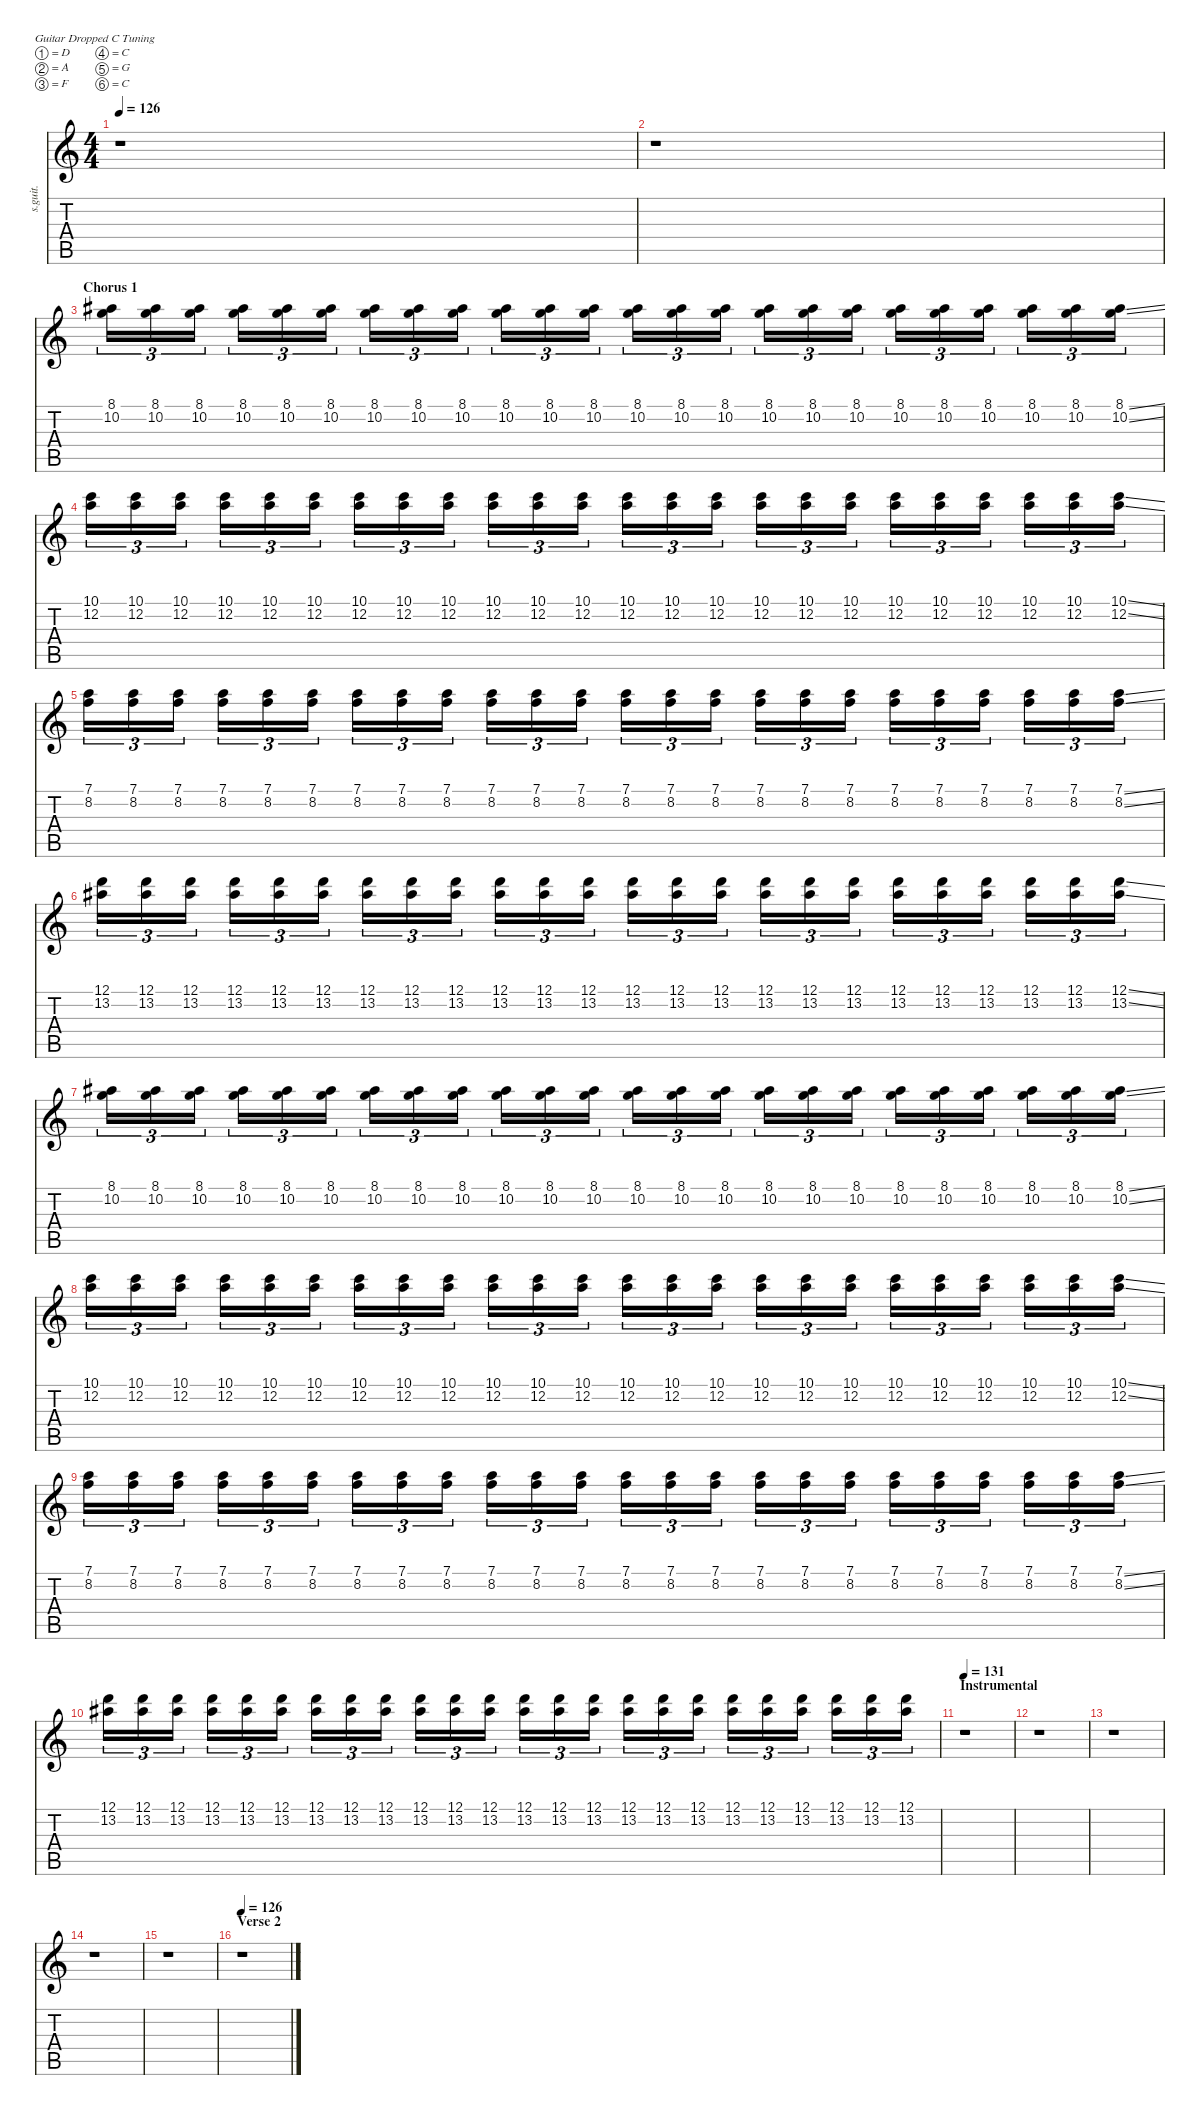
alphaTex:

\defaultSystemsLayout 4
\hideDynamics
\bracketExtendMode nobrackets
\track ("Daron Malakian | Lead 2" "s.guit.") {instrument overdrivenguitar}
\staff {score tabs}
\tuning (D4 A3 F3 C3 G2 C2)
\ts (4 4)
\tempo 126
\clef g2
\ks c
r.1{dy f} |
r.1 |
\section ("" "Chorus 1")
(8.1{acc #} 10.2).16{tu (3 2) lyrics (0 "") lyrics (1 "") lyrics (2 "") lyrics (3 "") lyrics (4 "")} (8.1{acc #} 10.2).16{tu (3 2) lyrics (0 "") lyrics (1 "") lyrics (2 "") lyrics (3 "") lyrics (4 "")} (8.1{acc #} 10.2).16{tu (3 2) lyrics (0 "") lyrics (1 "") lyrics (2 "") lyrics (3 "") lyrics (4 "")} (8.1{acc #} 10.2).16{tu (3 2) lyrics (0 "") lyrics (1 "") lyrics (2 "") lyrics (3 "") lyrics (4 "")} (8.1{acc #} 10.2).16{tu (3 2) lyrics (0 "") lyrics (1 "") lyrics (2 "") lyrics (3 "") lyrics (4 "")} (8.1{acc #} 10.2).16{tu (3 2) lyrics (0 "") lyrics (1 "") lyrics (2 "") lyrics (3 "") lyrics (4 "")} (8.1{acc #} 10.2).16{tu (3 2) lyrics (0 "") lyrics (1 "") lyrics (2 "") lyrics (3 "") lyrics (4 "")} (8.1{acc #} 10.2).16{tu (3 2) lyrics (0 "") lyrics (1 "") lyrics (2 "") lyrics (3 "") lyrics (4 "")} (8.1{acc #} 10.2).16{tu (3 2) lyrics (0 "") lyrics (1 "") lyrics (2 "") lyrics (3 "") lyrics (4 "")} (8.1{acc #} 10.2).16{tu (3 2) lyrics (0 "") lyrics (1 "") lyrics (2 "") lyrics (3 "") lyrics (4 "")} (8.1{acc #} 10.2).16{tu (3 2) lyrics (0 "") lyrics (1 "") lyrics (2 "") lyrics (3 "") lyrics (4 "")} (8.1{acc #} 10.2).16{tu (3 2) lyrics (0 "") lyrics (1 "") lyrics (2 "") lyrics (3 "") lyrics (4 "")} (8.1{acc #} 10.2).16{tu (3 2) lyrics (0 "") lyrics (1 "") lyrics (2 "") lyrics (3 "") lyrics (4 "")} (8.1{acc #} 10.2).16{tu (3 2) lyrics (0 "") lyrics (1 "") lyrics (2 "") lyrics (3 "") lyrics (4 "")} (8.1{acc #} 10.2).16{tu (3 2) lyrics (0 "") lyrics (1 "") lyrics (2 "") lyrics (3 "") lyrics (4 "")} (8.1{acc #} 10.2).16{tu (3 2) lyrics (0 "") lyrics (1 "") lyrics (2 "") lyrics (3 "") lyrics (4 "")} (8.1{acc #} 10.2).16{tu (3 2) lyrics (0 "") lyrics (1 "") lyrics (2 "") lyrics (3 "") lyrics (4 "")} (8.1{acc #} 10.2).16{tu (3 2) lyrics (0 "") lyrics (1 "") lyrics (2 "") lyrics (3 "") lyrics (4 "")} (8.1{acc #} 10.2).16{tu (3 2) lyrics (0 "") lyrics (1 "") lyrics (2 "") lyrics (3 "") lyrics (4 "")} (8.1{acc #} 10.2).16{tu (3 2) lyrics (0 "") lyrics (1 "") lyrics (2 "") lyrics (3 "") lyrics (4 "")} (8.1{acc #} 10.2).16{tu (3 2) lyrics (0 "") lyrics (1 "") lyrics (2 "") lyrics (3 "") lyrics (4 "")} (8.1{acc #} 10.2).16{tu (3 2) lyrics (0 "") lyrics (1 "") lyrics (2 "") lyrics (3 "") lyrics (4 "")} (8.1{acc #} 10.2).16{tu (3 2) lyrics (0 "") lyrics (1 "") lyrics (2 "") lyrics (3 "") lyrics (4 "")} (8.1{ss acc #} 10.2{ss}).16{tu (3 2) lyrics (0 "") lyrics (1 "") lyrics (2 "") lyrics (3 "") lyrics (4 "")} |
(10.1 12.2).16{tu (3 2) lyrics (0 "") lyrics (1 "") lyrics (2 "") lyrics (3 "") lyrics (4 "")} (10.1 12.2).16{tu (3 2) lyrics (0 "") lyrics (1 "") lyrics (2 "") lyrics (3 "") lyrics (4 "")} (10.1 12.2).16{tu (3 2) lyrics (0 "") lyrics (1 "") lyrics (2 "") lyrics (3 "") lyrics (4 "")} (10.1 12.2).16{tu (3 2) lyrics (0 "") lyrics (1 "") lyrics (2 "") lyrics (3 "") lyrics (4 "")} (10.1 12.2).16{tu (3 2) lyrics (0 "") lyrics (1 "") lyrics (2 "") lyrics (3 "") lyrics (4 "")} (10.1 12.2).16{tu (3 2) lyrics (0 "") lyrics (1 "") lyrics (2 "") lyrics (3 "") lyrics (4 "")} (10.1 12.2).16{tu (3 2) lyrics (0 "") lyrics (1 "") lyrics (2 "") lyrics (3 "") lyrics (4 "")} (10.1 12.2).16{tu (3 2) lyrics (0 "") lyrics (1 "") lyrics (2 "") lyrics (3 "") lyrics (4 "")} (10.1 12.2).16{tu (3 2) lyrics (0 "") lyrics (1 "") lyrics (2 "") lyrics (3 "") lyrics (4 "")} (10.1 12.2).16{tu (3 2) lyrics (0 "") lyrics (1 "") lyrics (2 "") lyrics (3 "") lyrics (4 "")} (10.1 12.2).16{tu (3 2) lyrics (0 "") lyrics (1 "") lyrics (2 "") lyrics (3 "") lyrics (4 "")} (10.1 12.2).16{tu (3 2) lyrics (0 "") lyrics (1 "") lyrics (2 "") lyrics (3 "") lyrics (4 "")} (10.1 12.2).16{tu (3 2) lyrics (0 "") lyrics (1 "") lyrics (2 "") lyrics (3 "") lyrics (4 "")} (10.1 12.2).16{tu (3 2) lyrics (0 "") lyrics (1 "") lyrics (2 "") lyrics (3 "") lyrics (4 "")} (10.1 12.2).16{tu (3 2) lyrics (0 "") lyrics (1 "") lyrics (2 "") lyrics (3 "") lyrics (4 "")} (10.1 12.2).16{tu (3 2) lyrics (0 "") lyrics (1 "") lyrics (2 "") lyrics (3 "") lyrics (4 "")} (10.1 12.2).16{tu (3 2) lyrics (0 "") lyrics (1 "") lyrics (2 "") lyrics (3 "") lyrics (4 "")} (10.1 12.2).16{tu (3 2) lyrics (0 "") lyrics (1 "") lyrics (2 "") lyrics (3 "") lyrics (4 "")} (10.1 12.2).16{tu (3 2) lyrics (0 "") lyrics (1 "") lyrics (2 "") lyrics (3 "") lyrics (4 "")} (10.1 12.2).16{tu (3 2) lyrics (0 "") lyrics (1 "") lyrics (2 "") lyrics (3 "") lyrics (4 "")} (10.1 12.2).16{tu (3 2) lyrics (0 "") lyrics (1 "") lyrics (2 "") lyrics (3 "") lyrics (4 "")} (10.1 12.2).16{tu (3 2) lyrics (0 "") lyrics (1 "") lyrics (2 "") lyrics (3 "") lyrics (4 "")} (10.1 12.2).16{tu (3 2) lyrics (0 "") lyrics (1 "") lyrics (2 "") lyrics (3 "") lyrics (4 "")} (10.1{ss} 12.2{ss}).16{tu (3 2) lyrics (0 "") lyrics (1 "") lyrics (2 "") lyrics (3 "") lyrics (4 "")} |
(7.1 8.2).16{tu (3 2) lyrics (0 "") lyrics (1 "") lyrics (2 "") lyrics (3 "") lyrics (4 "")} (7.1 8.2).16{tu (3 2) lyrics (0 "") lyrics (1 "") lyrics (2 "") lyrics (3 "") lyrics (4 "")} (7.1 8.2).16{tu (3 2) lyrics (0 "") lyrics (1 "") lyrics (2 "") lyrics (3 "") lyrics (4 "")} (7.1 8.2).16{tu (3 2) lyrics (0 "") lyrics (1 "") lyrics (2 "") lyrics (3 "") lyrics (4 "")} (7.1 8.2).16{tu (3 2) lyrics (0 "") lyrics (1 "") lyrics (2 "") lyrics (3 "") lyrics (4 "")} (7.1 8.2).16{tu (3 2) lyrics (0 "") lyrics (1 "") lyrics (2 "") lyrics (3 "") lyrics (4 "")} (7.1 8.2).16{tu (3 2) lyrics (0 "") lyrics (1 "") lyrics (2 "") lyrics (3 "") lyrics (4 "")} (7.1 8.2).16{tu (3 2) lyrics (0 "") lyrics (1 "") lyrics (2 "") lyrics (3 "") lyrics (4 "")} (7.1 8.2).16{tu (3 2) lyrics (0 "") lyrics (1 "") lyrics (2 "") lyrics (3 "") lyrics (4 "")} (7.1 8.2).16{tu (3 2) lyrics (0 "") lyrics (1 "") lyrics (2 "") lyrics (3 "") lyrics (4 "")} (7.1 8.2).16{tu (3 2) lyrics (0 "") lyrics (1 "") lyrics (2 "") lyrics (3 "") lyrics (4 "")} (7.1 8.2).16{tu (3 2) lyrics (0 "") lyrics (1 "") lyrics (2 "") lyrics (3 "") lyrics (4 "")} (7.1 8.2).16{tu (3 2) lyrics (0 "") lyrics (1 "") lyrics (2 "") lyrics (3 "") lyrics (4 "")} (7.1 8.2).16{tu (3 2) lyrics (0 "") lyrics (1 "") lyrics (2 "") lyrics (3 "") lyrics (4 "")} (7.1 8.2).16{tu (3 2) lyrics (0 "") lyrics (1 "") lyrics (2 "") lyrics (3 "") lyrics (4 "")} (7.1 8.2).16{tu (3 2) lyrics (0 "") lyrics (1 "") lyrics (2 "") lyrics (3 "") lyrics (4 "")} (7.1 8.2).16{tu (3 2) lyrics (0 "") lyrics (1 "") lyrics (2 "") lyrics (3 "") lyrics (4 "")} (7.1 8.2).16{tu (3 2) lyrics (0 "") lyrics (1 "") lyrics (2 "") lyrics (3 "") lyrics (4 "")} (7.1 8.2).16{tu (3 2) lyrics (0 "") lyrics (1 "") lyrics (2 "") lyrics (3 "") lyrics (4 "")} (7.1 8.2).16{tu (3 2) lyrics (0 "") lyrics (1 "") lyrics (2 "") lyrics (3 "") lyrics (4 "")} (7.1 8.2).16{tu (3 2) lyrics (0 "") lyrics (1 "") lyrics (2 "") lyrics (3 "") lyrics (4 "")} (7.1 8.2).16{tu (3 2) lyrics (0 "") lyrics (1 "") lyrics (2 "") lyrics (3 "") lyrics (4 "")} (7.1 8.2).16{tu (3 2) lyrics (0 "") lyrics (1 "") lyrics (2 "") lyrics (3 "") lyrics (4 "")} (7.1{ss} 8.2{ss}).16{tu (3 2) lyrics (0 "") lyrics (1 "") lyrics (2 "") lyrics (3 "") lyrics (4 "")} |
(12.1 13.2{acc #}).16{tu (3 2) lyrics (0 "") lyrics (1 "") lyrics (2 "") lyrics (3 "") lyrics (4 "")} (12.1 13.2{acc #}).16{tu (3 2) lyrics (0 "") lyrics (1 "") lyrics (2 "") lyrics (3 "") lyrics (4 "")} (12.1 13.2{acc #}).16{tu (3 2) lyrics (0 "") lyrics (1 "") lyrics (2 "") lyrics (3 "") lyrics (4 "")} (12.1 13.2{acc #}).16{tu (3 2) lyrics (0 "") lyrics (1 "") lyrics (2 "") lyrics (3 "") lyrics (4 "")} (12.1 13.2{acc #}).16{tu (3 2) lyrics (0 "") lyrics (1 "") lyrics (2 "") lyrics (3 "") lyrics (4 "")} (12.1 13.2{acc #}).16{tu (3 2) lyrics (0 "") lyrics (1 "") lyrics (2 "") lyrics (3 "") lyrics (4 "")} (12.1 13.2{acc #}).16{tu (3 2) lyrics (0 "") lyrics (1 "") lyrics (2 "") lyrics (3 "") lyrics (4 "")} (12.1 13.2{acc #}).16{tu (3 2) lyrics (0 "") lyrics (1 "") lyrics (2 "") lyrics (3 "") lyrics (4 "")} (12.1 13.2{acc #}).16{tu (3 2) lyrics (0 "") lyrics (1 "") lyrics (2 "") lyrics (3 "") lyrics (4 "")} (12.1 13.2{acc #}).16{tu (3 2) lyrics (0 "") lyrics (1 "") lyrics (2 "") lyrics (3 "") lyrics (4 "")} (12.1 13.2{acc #}).16{tu (3 2) lyrics (0 "") lyrics (1 "") lyrics (2 "") lyrics (3 "") lyrics (4 "")} (12.1 13.2{acc #}).16{tu (3 2) lyrics (0 "") lyrics (1 "") lyrics (2 "") lyrics (3 "") lyrics (4 "")} (12.1 13.2{acc #}).16{tu (3 2) lyrics (0 "") lyrics (1 "") lyrics (2 "") lyrics (3 "") lyrics (4 "")} (12.1 13.2{acc #}).16{tu (3 2) lyrics (0 "") lyrics (1 "") lyrics (2 "") lyrics (3 "") lyrics (4 "")} (12.1 13.2{acc #}).16{tu (3 2) lyrics (0 "") lyrics (1 "") lyrics (2 "") lyrics (3 "") lyrics (4 "")} (12.1 13.2{acc #}).16{tu (3 2) lyrics (0 "") lyrics (1 "") lyrics (2 "") lyrics (3 "") lyrics (4 "")} (12.1 13.2{acc #}).16{tu (3 2) lyrics (0 "") lyrics (1 "") lyrics (2 "") lyrics (3 "") lyrics (4 "")} (12.1 13.2{acc #}).16{tu (3 2) lyrics (0 "") lyrics (1 "") lyrics (2 "") lyrics (3 "") lyrics (4 "")} (12.1 13.2{acc #}).16{tu (3 2) lyrics (0 "") lyrics (1 "") lyrics (2 "") lyrics (3 "") lyrics (4 "")} (12.1 13.2{acc #}).16{tu (3 2) lyrics (0 "") lyrics (1 "") lyrics (2 "") lyrics (3 "") lyrics (4 "")} (12.1 13.2{acc #}).16{tu (3 2) lyrics (0 "") lyrics (1 "") lyrics (2 "") lyrics (3 "") lyrics (4 "")} (12.1 13.2{acc #}).16{tu (3 2) lyrics (0 "") lyrics (1 "") lyrics (2 "") lyrics (3 "") lyrics (4 "")} (12.1 13.2{acc #}).16{tu (3 2) lyrics (0 "") lyrics (1 "") lyrics (2 "") lyrics (3 "") lyrics (4 "")} (12.1{ss} 13.2{ss acc #}).16{tu (3 2) lyrics (0 "") lyrics (1 "") lyrics (2 "") lyrics (3 "") lyrics (4 "")} |
(8.1{acc #} 10.2).16{tu (3 2) lyrics (0 "") lyrics (1 "") lyrics (2 "") lyrics (3 "") lyrics (4 "")} (8.1{acc #} 10.2).16{tu (3 2) lyrics (0 "") lyrics (1 "") lyrics (2 "") lyrics (3 "") lyrics (4 "")} (8.1{acc #} 10.2).16{tu (3 2) lyrics (0 "") lyrics (1 "") lyrics (2 "") lyrics (3 "") lyrics (4 "")} (8.1{acc #} 10.2).16{tu (3 2) lyrics (0 "") lyrics (1 "") lyrics (2 "") lyrics (3 "") lyrics (4 "")} (8.1{acc #} 10.2).16{tu (3 2) lyrics (0 "") lyrics (1 "") lyrics (2 "") lyrics (3 "") lyrics (4 "")} (8.1{acc #} 10.2).16{tu (3 2) lyrics (0 "") lyrics (1 "") lyrics (2 "") lyrics (3 "") lyrics (4 "")} (8.1{acc #} 10.2).16{tu (3 2) lyrics (0 "") lyrics (1 "") lyrics (2 "") lyrics (3 "") lyrics (4 "")} (8.1{acc #} 10.2).16{tu (3 2) lyrics (0 "") lyrics (1 "") lyrics (2 "") lyrics (3 "") lyrics (4 "")} (8.1{acc #} 10.2).16{tu (3 2) lyrics (0 "") lyrics (1 "") lyrics (2 "") lyrics (3 "") lyrics (4 "")} (8.1{acc #} 10.2).16{tu (3 2) lyrics (0 "") lyrics (1 "") lyrics (2 "") lyrics (3 "") lyrics (4 "")} (8.1{acc #} 10.2).16{tu (3 2) lyrics (0 "") lyrics (1 "") lyrics (2 "") lyrics (3 "") lyrics (4 "")} (8.1{acc #} 10.2).16{tu (3 2) lyrics (0 "") lyrics (1 "") lyrics (2 "") lyrics (3 "") lyrics (4 "")} (8.1{acc #} 10.2).16{tu (3 2) lyrics (0 "") lyrics (1 "") lyrics (2 "") lyrics (3 "") lyrics (4 "")} (8.1{acc #} 10.2).16{tu (3 2) lyrics (0 "") lyrics (1 "") lyrics (2 "") lyrics (3 "") lyrics (4 "")} (8.1{acc #} 10.2).16{tu (3 2) lyrics (0 "") lyrics (1 "") lyrics (2 "") lyrics (3 "") lyrics (4 "")} (8.1{acc #} 10.2).16{tu (3 2) lyrics (0 "") lyrics (1 "") lyrics (2 "") lyrics (3 "") lyrics (4 "")} (8.1{acc #} 10.2).16{tu (3 2) lyrics (0 "") lyrics (1 "") lyrics (2 "") lyrics (3 "") lyrics (4 "")} (8.1{acc #} 10.2).16{tu (3 2) lyrics (0 "") lyrics (1 "") lyrics (2 "") lyrics (3 "") lyrics (4 "")} (8.1{acc #} 10.2).16{tu (3 2) lyrics (0 "") lyrics (1 "") lyrics (2 "") lyrics (3 "") lyrics (4 "")} (8.1{acc #} 10.2).16{tu (3 2) lyrics (0 "") lyrics (1 "") lyrics (2 "") lyrics (3 "") lyrics (4 "")} (8.1{acc #} 10.2).16{tu (3 2) lyrics (0 "") lyrics (1 "") lyrics (2 "") lyrics (3 "") lyrics (4 "")} (8.1{acc #} 10.2).16{tu (3 2) lyrics (0 "") lyrics (1 "") lyrics (2 "") lyrics (3 "") lyrics (4 "")} (8.1{acc #} 10.2).16{tu (3 2) lyrics (0 "") lyrics (1 "") lyrics (2 "") lyrics (3 "") lyrics (4 "")} (8.1{ss acc #} 10.2{ss}).16{tu (3 2) lyrics (0 "") lyrics (1 "") lyrics (2 "") lyrics (3 "") lyrics (4 "")} |
(10.1 12.2).16{tu (3 2) lyrics (0 "") lyrics (1 "") lyrics (2 "") lyrics (3 "") lyrics (4 "")} (10.1 12.2).16{tu (3 2) lyrics (0 "") lyrics (1 "") lyrics (2 "") lyrics (3 "") lyrics (4 "")} (10.1 12.2).16{tu (3 2) lyrics (0 "") lyrics (1 "") lyrics (2 "") lyrics (3 "") lyrics (4 "")} (10.1 12.2).16{tu (3 2) lyrics (0 "") lyrics (1 "") lyrics (2 "") lyrics (3 "") lyrics (4 "")} (10.1 12.2).16{tu (3 2) lyrics (0 "") lyrics (1 "") lyrics (2 "") lyrics (3 "") lyrics (4 "")} (10.1 12.2).16{tu (3 2) lyrics (0 "") lyrics (1 "") lyrics (2 "") lyrics (3 "") lyrics (4 "")} (10.1 12.2).16{tu (3 2) lyrics (0 "") lyrics (1 "") lyrics (2 "") lyrics (3 "") lyrics (4 "")} (10.1 12.2).16{tu (3 2) lyrics (0 "") lyrics (1 "") lyrics (2 "") lyrics (3 "") lyrics (4 "")} (10.1 12.2).16{tu (3 2) lyrics (0 "") lyrics (1 "") lyrics (2 "") lyrics (3 "") lyrics (4 "")} (10.1 12.2).16{tu (3 2) lyrics (0 "") lyrics (1 "") lyrics (2 "") lyrics (3 "") lyrics (4 "")} (10.1 12.2).16{tu (3 2) lyrics (0 "") lyrics (1 "") lyrics (2 "") lyrics (3 "") lyrics (4 "")} (10.1 12.2).16{tu (3 2) lyrics (0 "") lyrics (1 "") lyrics (2 "") lyrics (3 "") lyrics (4 "")} (10.1 12.2).16{tu (3 2) lyrics (0 "") lyrics (1 "") lyrics (2 "") lyrics (3 "") lyrics (4 "")} (10.1 12.2).16{tu (3 2) lyrics (0 "") lyrics (1 "") lyrics (2 "") lyrics (3 "") lyrics (4 "")} (10.1 12.2).16{tu (3 2) lyrics (0 "") lyrics (1 "") lyrics (2 "") lyrics (3 "") lyrics (4 "")} (10.1 12.2).16{tu (3 2) lyrics (0 "") lyrics (1 "") lyrics (2 "") lyrics (3 "") lyrics (4 "")} (10.1 12.2).16{tu (3 2) lyrics (0 "") lyrics (1 "") lyrics (2 "") lyrics (3 "") lyrics (4 "")} (10.1 12.2).16{tu (3 2) lyrics (0 "") lyrics (1 "") lyrics (2 "") lyrics (3 "") lyrics (4 "")} (10.1 12.2).16{tu (3 2) lyrics (0 "") lyrics (1 "") lyrics (2 "") lyrics (3 "") lyrics (4 "")} (10.1 12.2).16{tu (3 2) lyrics (0 "") lyrics (1 "") lyrics (2 "") lyrics (3 "") lyrics (4 "")} (10.1 12.2).16{tu (3 2) lyrics (0 "") lyrics (1 "") lyrics (2 "") lyrics (3 "") lyrics (4 "")} (10.1 12.2).16{tu (3 2) lyrics (0 "") lyrics (1 "") lyrics (2 "") lyrics (3 "") lyrics (4 "")} (10.1 12.2).16{tu (3 2) lyrics (0 "") lyrics (1 "") lyrics (2 "") lyrics (3 "") lyrics (4 "")} (10.1{ss} 12.2{ss}).16{tu (3 2) lyrics (0 "") lyrics (1 "") lyrics (2 "") lyrics (3 "") lyrics (4 "")} |
(7.1 8.2).16{tu (3 2) lyrics (0 "") lyrics (1 "") lyrics (2 "") lyrics (3 "") lyrics (4 "")} (7.1 8.2).16{tu (3 2) lyrics (0 "") lyrics (1 "") lyrics (2 "") lyrics (3 "") lyrics (4 "")} (7.1 8.2).16{tu (3 2) lyrics (0 "") lyrics (1 "") lyrics (2 "") lyrics (3 "") lyrics (4 "")} (7.1 8.2).16{tu (3 2) lyrics (0 "") lyrics (1 "") lyrics (2 "") lyrics (3 "") lyrics (4 "")} (7.1 8.2).16{tu (3 2) lyrics (0 "") lyrics (1 "") lyrics (2 "") lyrics (3 "") lyrics (4 "")} (7.1 8.2).16{tu (3 2) lyrics (0 "") lyrics (1 "") lyrics (2 "") lyrics (3 "") lyrics (4 "")} (7.1 8.2).16{tu (3 2) lyrics (0 "") lyrics (1 "") lyrics (2 "") lyrics (3 "") lyrics (4 "")} (7.1 8.2).16{tu (3 2) lyrics (0 "") lyrics (1 "") lyrics (2 "") lyrics (3 "") lyrics (4 "")} (7.1 8.2).16{tu (3 2) lyrics (0 "") lyrics (1 "") lyrics (2 "") lyrics (3 "") lyrics (4 "")} (7.1 8.2).16{tu (3 2) lyrics (0 "") lyrics (1 "") lyrics (2 "") lyrics (3 "") lyrics (4 "")} (7.1 8.2).16{tu (3 2) lyrics (0 "") lyrics (1 "") lyrics (2 "") lyrics (3 "") lyrics (4 "")} (7.1 8.2).16{tu (3 2) lyrics (0 "") lyrics (1 "") lyrics (2 "") lyrics (3 "") lyrics (4 "")} (7.1 8.2).16{tu (3 2) lyrics (0 "") lyrics (1 "") lyrics (2 "") lyrics (3 "") lyrics (4 "")} (7.1 8.2).16{tu (3 2) lyrics (0 "") lyrics (1 "") lyrics (2 "") lyrics (3 "") lyrics (4 "")} (7.1 8.2).16{tu (3 2) lyrics (0 "") lyrics (1 "") lyrics (2 "") lyrics (3 "") lyrics (4 "")} (7.1 8.2).16{tu (3 2) lyrics (0 "") lyrics (1 "") lyrics (2 "") lyrics (3 "") lyrics (4 "")} (7.1 8.2).16{tu (3 2) lyrics (0 "") lyrics (1 "") lyrics (2 "") lyrics (3 "") lyrics (4 "")} (7.1 8.2).16{tu (3 2) lyrics (0 "") lyrics (1 "") lyrics (2 "") lyrics (3 "") lyrics (4 "")} (7.1 8.2).16{tu (3 2) lyrics (0 "") lyrics (1 "") lyrics (2 "") lyrics (3 "") lyrics (4 "")} (7.1 8.2).16{tu (3 2) lyrics (0 "") lyrics (1 "") lyrics (2 "") lyrics (3 "") lyrics (4 "")} (7.1 8.2).16{tu (3 2) lyrics (0 "") lyrics (1 "") lyrics (2 "") lyrics (3 "") lyrics (4 "")} (7.1 8.2).16{tu (3 2) lyrics (0 "") lyrics (1 "") lyrics (2 "") lyrics (3 "") lyrics (4 "")} (7.1 8.2).16{tu (3 2) lyrics (0 "") lyrics (1 "") lyrics (2 "") lyrics (3 "") lyrics (4 "")} (7.1{ss} 8.2{ss}).16{tu (3 2) lyrics (0 "") lyrics (1 "") lyrics (2 "") lyrics (3 "") lyrics (4 "")} |
(12.1 13.2{acc #}).16{tu (3 2) lyrics (0 "") lyrics (1 "") lyrics (2 "") lyrics (3 "") lyrics (4 "")} (12.1 13.2{acc #}).16{tu (3 2) lyrics (0 "") lyrics (1 "") lyrics (2 "") lyrics (3 "") lyrics (4 "")} (12.1 13.2{acc #}).16{tu (3 2) lyrics (0 "") lyrics (1 "") lyrics (2 "") lyrics (3 "") lyrics (4 "")} (12.1 13.2{acc #}).16{tu (3 2) lyrics (0 "") lyrics (1 "") lyrics (2 "") lyrics (3 "") lyrics (4 "")} (12.1 13.2{acc #}).16{tu (3 2) lyrics (0 "") lyrics (1 "") lyrics (2 "") lyrics (3 "") lyrics (4 "")} (12.1 13.2{acc #}).16{tu (3 2) lyrics (0 "") lyrics (1 "") lyrics (2 "") lyrics (3 "") lyrics (4 "")} (12.1 13.2{acc #}).16{tu (3 2) lyrics (0 "") lyrics (1 "") lyrics (2 "") lyrics (3 "") lyrics (4 "")} (12.1 13.2{acc #}).16{tu (3 2) lyrics (0 "") lyrics (1 "") lyrics (2 "") lyrics (3 "") lyrics (4 "")} (12.1 13.2{acc #}).16{tu (3 2) lyrics (0 "") lyrics (1 "") lyrics (2 "") lyrics (3 "") lyrics (4 "")} (12.1 13.2{acc #}).16{tu (3 2) lyrics (0 "") lyrics (1 "") lyrics (2 "") lyrics (3 "") lyrics (4 "")} (12.1 13.2{acc #}).16{tu (3 2) lyrics (0 "") lyrics (1 "") lyrics (2 "") lyrics (3 "") lyrics (4 "")} (12.1 13.2{acc #}).16{tu (3 2) lyrics (0 "") lyrics (1 "") lyrics (2 "") lyrics (3 "") lyrics (4 "")} (12.1 13.2{acc #}).16{tu (3 2) lyrics (0 "") lyrics (1 "") lyrics (2 "") lyrics (3 "") lyrics (4 "")} (12.1 13.2{acc #}).16{tu (3 2) lyrics (0 "") lyrics (1 "") lyrics (2 "") lyrics (3 "") lyrics (4 "")} (12.1 13.2{acc #}).16{tu (3 2) lyrics (0 "") lyrics (1 "") lyrics (2 "") lyrics (3 "") lyrics (4 "")} (12.1 13.2{acc #}).16{tu (3 2) lyrics (0 "") lyrics (1 "") lyrics (2 "") lyrics (3 "") lyrics (4 "")} (12.1 13.2{acc #}).16{tu (3 2) lyrics (0 "") lyrics (1 "") lyrics (2 "") lyrics (3 "") lyrics (4 "")} (12.1 13.2{acc #}).16{tu (3 2) lyrics (0 "") lyrics (1 "") lyrics (2 "") lyrics (3 "") lyrics (4 "")} (12.1 13.2{acc #}).16{tu (3 2) lyrics (0 "") lyrics (1 "") lyrics (2 "") lyrics (3 "") lyrics (4 "")} (12.1 13.2{acc #}).16{tu (3 2) lyrics (0 "") lyrics (1 "") lyrics (2 "") lyrics (3 "") lyrics (4 "")} (12.1 13.2{acc #}).16{tu (3 2) lyrics (0 "") lyrics (1 "") lyrics (2 "") lyrics (3 "") lyrics (4 "")} (12.1 13.2{acc #}).16{tu (3 2) lyrics (0 "") lyrics (1 "") lyrics (2 "") lyrics (3 "") lyrics (4 "")} (12.1 13.2{acc #}).16{tu (3 2) lyrics (0 "") lyrics (1 "") lyrics (2 "") lyrics (3 "") lyrics (4 "")} (12.1 13.2{acc #}).16{tu (3 2) lyrics (0 "") lyrics (1 "") lyrics (2 "") lyrics (3 "") lyrics (4 "")} |
\section ("" "Instrumental")
\tempo 131
r.1 |
r.1 |
r.1 |
r.1 |
r.1 |
\section ("" "Verse 2")
\tempo 126
r.1
